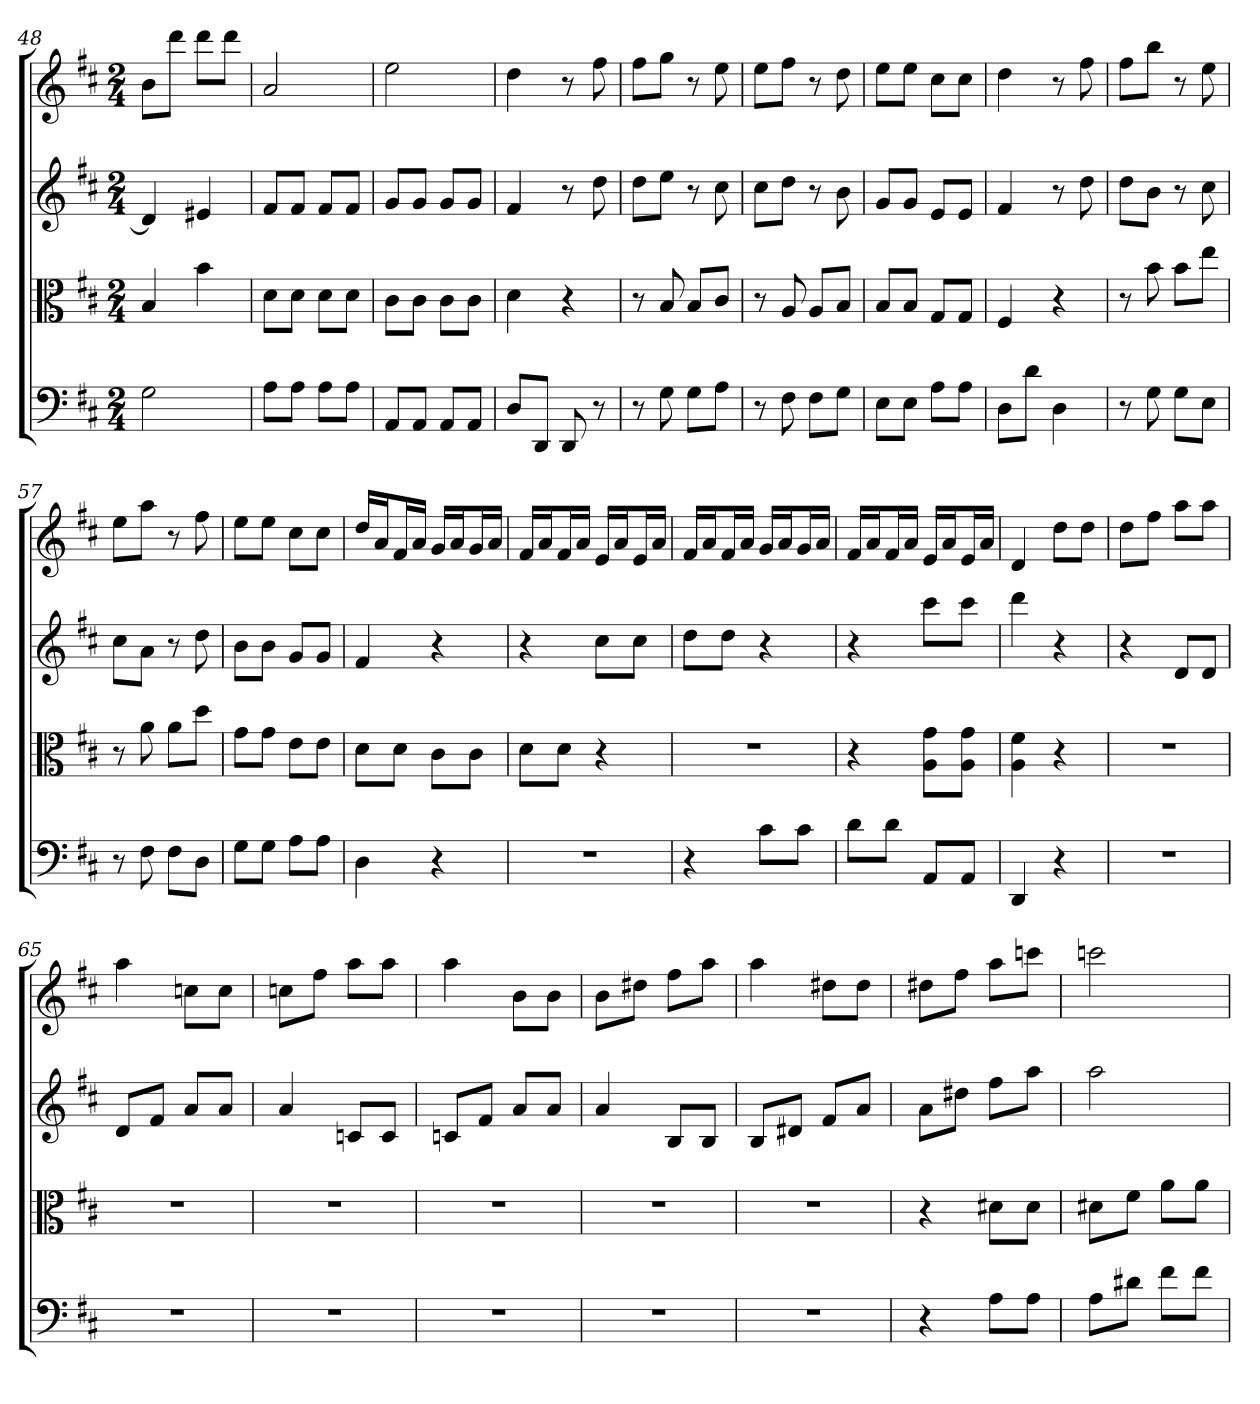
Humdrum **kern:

**kern	**kern	**kern	**kern
*part4	*part3	*part2	*part1
*staff4	*staff3	*staff2	*staff1
*clefF4	*clefC3	*	*
*k[f#c#]	*k[f#c#]	*k[f#c#]	*k[f#c#]
*b:	*b:	*b:	*b:
*M2/4	*M2/4	*M2/4	*M2/4
=48	=48	=48	=48
2G	4B	4d]	8bL
.	.	.	8dddJ
.	4b	4e#X	8dddL
.	.	.	8dddJ
=49	=49	=49	=49
8A\L	8d\L	8f#L	2a
8A\J	8d\J	8f#J	.
8A\L	8d\L	8f#L	.
8A\J	8d\J	8f#J	.
=50	=50	=50	=50
8AA/L	8c#\L	8gL	2ee
8AA/J	8c#\J	8gJ	.
8AA/L	8c#\L	8gL	.
8AA/J	8c#\J	8gJ	.
=51	=51	=51	=51
8D/L	4d	4f#	4dd
8DD/J	.	.	.
8DD	4r	8r	8r
8r	.	8dd	8ff#
=52	=52	=52	=52
8r	8r	8ddL	8ff#L
8G	8B	8eeJ	8ggJ
8G\L	8B/L	8r	8r
8A\J	8c#/J	8cc#	8ee
=53	=53	=53	=53
8r	8r	8cc#L	8eeL
8F#	8A	8ddJ	8ff#J
8F#\L	8A/L	8r	8r
8G\J	8B/J	8b	8dd
=54	=54	=54	=54
8E\L	8B/L	8gL	8eeL
8E\J	8B/J	8gJ	8eeJ
8A\L	8G/L	8eL	8cc#L
8A\J	8G/J	8eJ	8cc#J
=55	=55	=55	=55
8D\L	4F#	4f#	4dd
8d\J	.	.	.
4D	4r	8r	8r
.	.	8dd	8ff#
=56	=56	=56	=56
8r	8r	8ddL	8ff#L
8G	8b	8bJ	8bbJ
8G\L	8b\L	8r	8r
8E\J	8ee\J	8cc#	8ee
=57	=57	=57	=57
8r	8r	8cc#L	8eeL
8F#	8a	8aJ	8aaJ
8F#\L	8a\L	8r	8r
8D\J	8dd\J	8dd	8ff#
=58	=58	=58	=58
8G\L	8g\L	8bL	8eeL
8G\J	8g\J	8bJ	8eeJ
8A\L	8e\L	8gL	8cc#L
8A\J	8e\J	8gJ	8cc#J
=59	=59	=59	=59
4D	8d\L	4f#	16ddLL
.	.	.	16aJ
.	8d\J	.	16f#L
.	.	.	16aJJ
4r	8c#\L	4r	16gLL
.	.	.	16aJ
.	8c#\J	.	16gL
.	.	.	16aJJ
=60	=60	=60	=60
2r	8d\L	4r	16f#LL
.	.	.	16aJ
.	8d\J	.	16f#L
.	.	.	16aJJ
.	4r	8cc#L	16eLL
.	.	.	16aJ
.	.	8cc#J	16eL
.	.	.	16aJJ
=61	=61	=61	=61
4r	2r	8ddL	16f#LL
.	.	.	16aJ
.	.	8ddJ	16f#L
.	.	.	16aJJ
8c#\L	.	4r	16gLL
.	.	.	16aJ
8c#\J	.	.	16gL
.	.	.	16aJJ
=62	=62	=62	=62
8d\L	4r	4r	16f#LL
.	.	.	16aJ
8d\J	.	.	16f#L
.	.	.	16aJJ
8AA/L	8A\ 8g\L	8ccc#L	16eLL
.	.	.	16aJ
8AA/J	8A\ 8g\J	8ccc#J	16eL
.	.	.	16aJJ
=63	=63	=63	=63
4DD	4A 4f#	4ddd	4d
4r	4r	4r	8ddL
.	.	.	8ddJ
=64	=64	=64	=64
2r	2r	4r	8ddL
.	.	.	8ff#J
.	.	8dL	8aaL
.	.	8dJ	8aaJ
=65	=65	=65	=65
2r	2r	8dL	4aa
.	.	8f#J	.
.	.	8aL	8ccnL
.	.	8aJ	8ccJ
=66	=66	=66	=66
2r	2r	4a	8ccnL
.	.	.	8ff#J
.	.	8cnL	8aaL
.	.	8cJ	8aaJ
=67	=67	=67	=67
2r	2r	8cnL	4aa
.	.	8f#J	.
.	.	8aL	8bL
.	.	8aJ	8bJ
=68	=68	=68	=68
2r	2r	4a	8bL
.	.	.	8dd#XJ
.	.	8BL	8ff#L
.	.	8BJ	8aaJ
=69	=69	=69	=69
2r	2r	8BL	4aa
.	.	8d#XJ	.
.	.	8f#L	8dd#XL
.	.	8aJ	8dd#J
=70	=70	=70	=70
4r	4r	8aL	8dd#XL
.	.	8dd#XJ	8ff#J
8A\L	8d#X\L	8ff#L	8aaL
8A\J	8d#\J	8aaJ	8cccnJ
=71	=71	=71	=71
8A\L	8d#X\L	2aa	2cccn
8d#X\J	8f#\J	.	.
8f#\L	8a\L	.	.
8f#\J	8a\J	.	.
=	=	=	=
*-	*-	*-	*-
